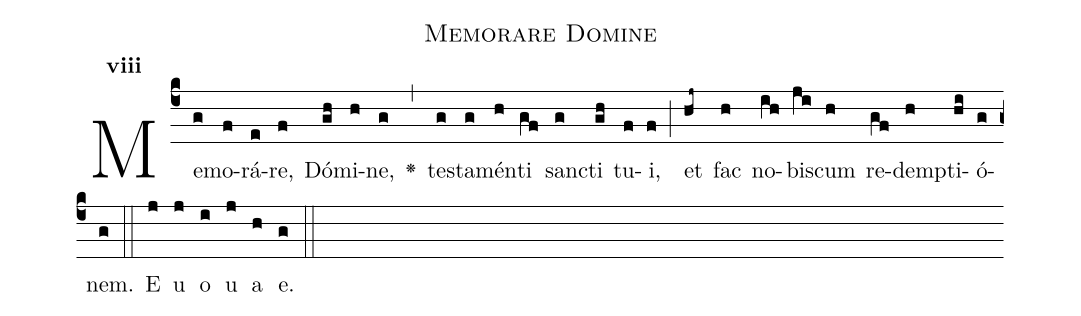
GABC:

name:Memorare Domine;
office-part:Antiphona;
mode:8;
%%
initial-style: 1;
name: Memorare Domine;
book: Antiphonae & Responsoria/Tomus III, p. 17;
occasion: Psalterium Hebdomada I Feria IV;
office-part: Laudes Ant E;
user-notes: ;
commentary: ;
annotation: 8g;
centering-scheme: english;
fontsize: 12;
font: OFLSortsMillGoudy;
height: 11;
width: 4.5;
%%
(c4)Me(g)mo(f)rá(e)re,(f) Dó(gh)mi(h)ne,(g) <v>\greheightstar</v>(,) te(g)sta(g)mén(h)ti(gf) san(g)cti(gh) tu(f)i,(f) (;) et(hj~) fac(h) no(ih)bi(ji)scum(h) re(gf)dem(h)pti(hi)ó(g)nem.(g) (::)
E(j) u(j) o(i) u(j) a(h) e.(g) (::)
